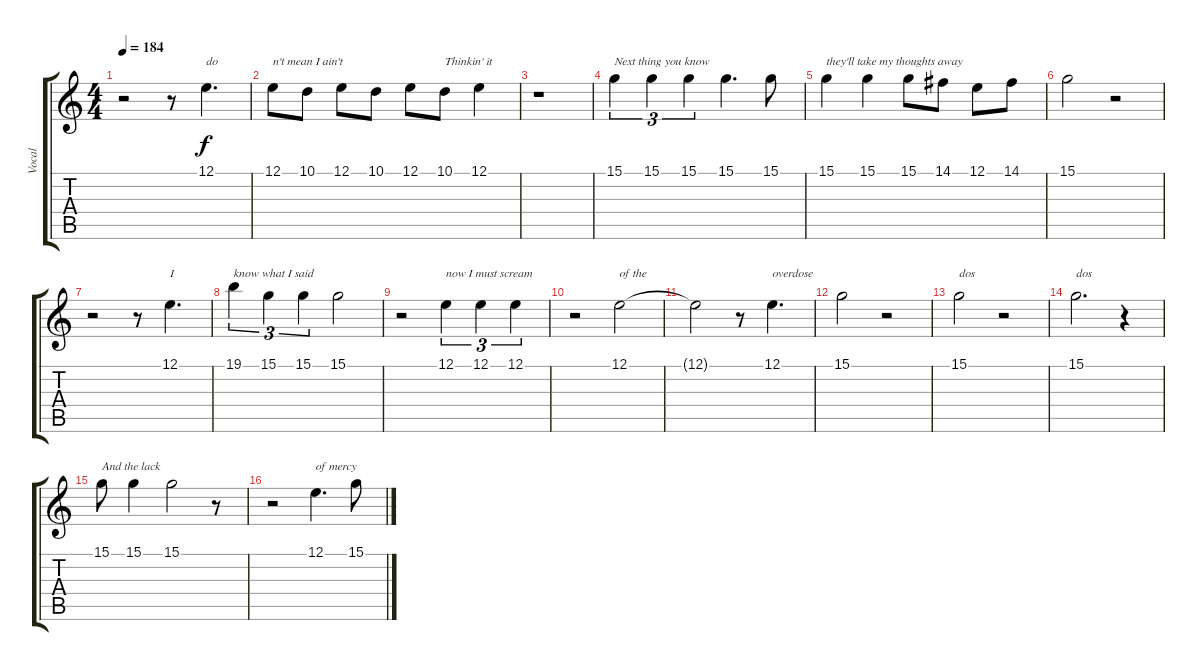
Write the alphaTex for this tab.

\track ("Vocal" "Vocal") {instrument lead2sawtooth}
\staff {score tabs}
\tuning (E4 B3 G3 D3 A2 E2) {hide}
\ts (4 4)
\tempo 184
\clef g2
\ks c
r.2{dy f} r.8 12.1.4{d txt "do"} |
12.1.8{txt "n't mean I ain't"} 10.1.8 12.1.8 10.1.8 12.1.8 10.1.8{txt "Thinkin' it"} 12.1.4 |
r.1 |
15.1.4{tu (3 2) txt "Next thing you know"} 15.1.4{tu (3 2)} 15.1.4{tu (3 2)} 15.1.4{d} 15.1.8 |
15.1.4{txt "they'll take my thoughts away"} 15.1.4 15.1.8 14.1.8 12.1.8 14.1.8 |
15.1.2 r.2 |
r.2 r.8 12.1.4{d txt "I"} |
19.1.4{tu (3 2) txt "know what I said"} 15.1.4{tu (3 2)} 15.1.4{tu (3 2)} 15.1.2 |
r.2 12.1.4{tu (3 2) txt "now I must scream"} 12.1.4{tu (3 2)} 12.1.4{tu (3 2)} |
r.2 12.1.2{txt "of the"} |
12.1{t}.2 r.8 12.1.4{d txt "overdose"} |
15.1.2 r.2 |
15.1.2{txt "dos"} r.2 |
15.1.2{d txt "dos"} r.4 |
15.1.8{txt "And the lack"} 15.1.4 15.1.2 r.8 |
r.2 12.1.4{d txt "of mercy"} 15.1.8
